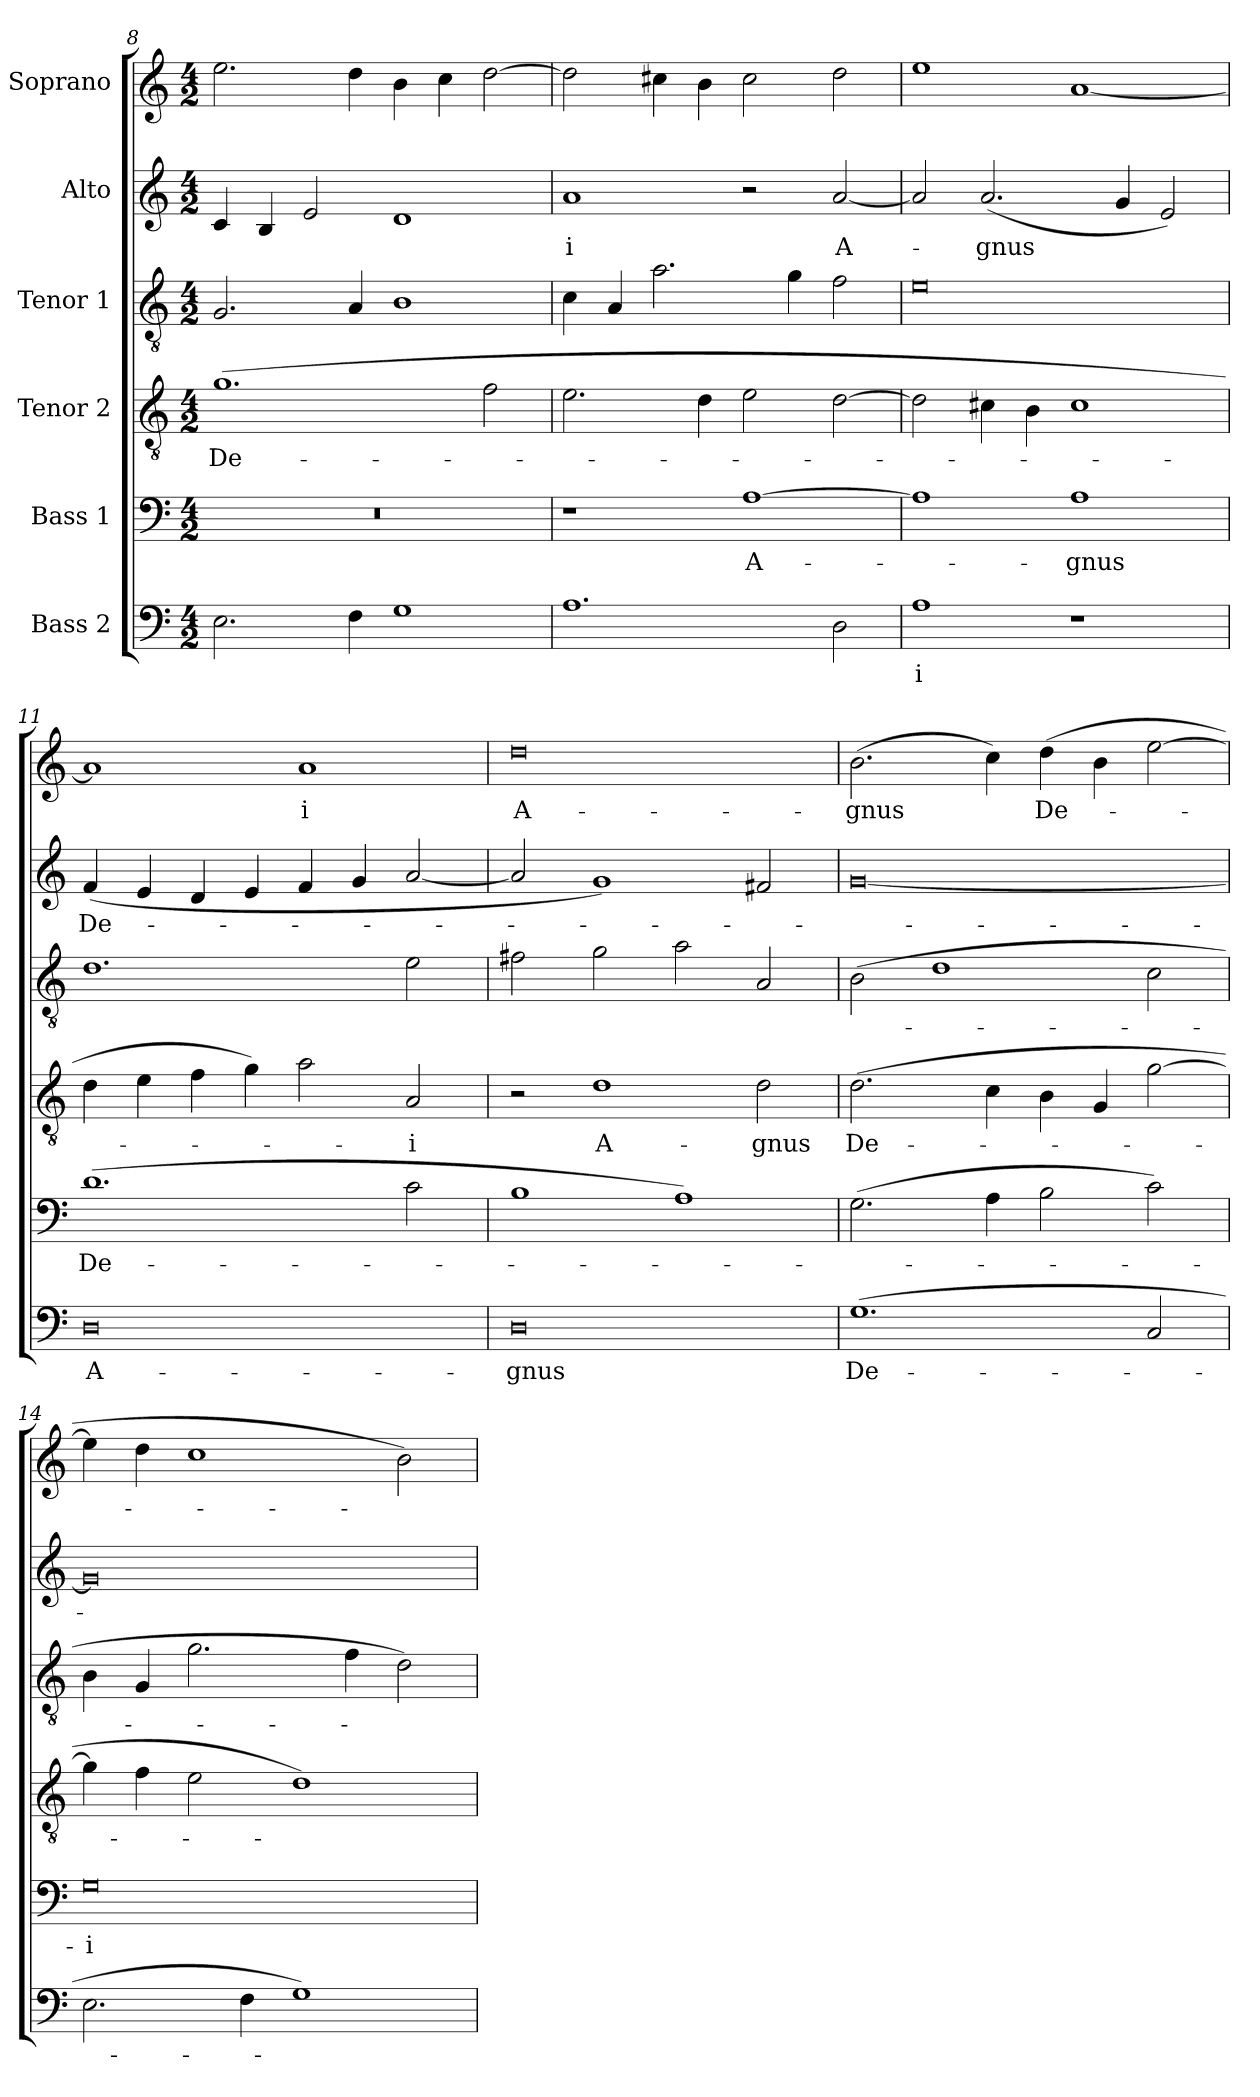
**kern	**text	**kern	**text	**kern	**text	**kern	**text	**kern	**text	**kern	**text
*part6	*part6	*part5	*part5	*part4	*part4	*part3	*part3	*part2	*part2	*part1	*part1
*staff6	*staff6	*staff5	*staff5	*staff4	*staff4	*staff3	*staff3	*staff2	*staff2	*staff1	*staff1
*I"Bass 2	*	*I"Bass 1	*	*I"Tenor 2	*	*I"Tenor 1	*	*I"Alto	*	*I"Soprano	*
*clefF4	*	*clefF4	*	*clefGv2	*	*clefGv2	*	*clefG2	*	*clefG2	*
*k[]	*	*k[]	*	*k[]	*	*k[]	*	*k[]	*	*k[]	*
*C:	*	*C:	*	*C:	*	*C:	*	*C:	*	*C:	*
*M4/2	*	*M4/2	*	*M4/2	*	*M4/2	*	*M4/2	*	*M4/2	*
=8	=8	=8	=8	=8	=8	=8	=8	=8	=8	=8	=8
2.E\	.	0r	.	(1.g	De-	2.G/	.	4c/	.	2.ee\	.
.	.	.	.	.	.	.	.	4B/	.	.	.
.	.	.	.	.	.	.	.	2e/	.	.	.
4F\	.	.	.	.	.	4A/	.	.	.	4dd\	.
1G	.	.	.	.	.	1B	.	1d	.	4b\	.
.	.	.	.	.	.	.	.	.	.	4cc\	.
.	.	.	.	2f\	.	.	.	.	.	[2dd\	.
=9	=9	=9	=9	=9	=9	=9	=9	=9	=9	=9	=9
1.A	.	1r	.	2.e\	.	4c\	.	1a	-i	2dd\]	.
.	.	.	.	.	.	4A/	.	.	.	.	.
.	.	.	.	.	.	2.a\	.	.	.	4cc#X\	.
.	.	.	.	4d\	.	.	.	.	.	4b\	.
.	.	[1A	A-	2e\	.	.	.	2r	.	2cc#\	.
.	.	.	.	.	.	4g\	.	.	.	.	.
2D\	.	.	.	[2d\	.	2f\	.	[2a/	A-	2dd\	.
=10	=10	=10	=10	=10	=10	=10	=10	=10	=10	=10	=10
1A	-i	1A]	.	2d\]	.	0e	.	2a/]	.	1ee	.
.	.	.	.	4c#X\	.	.	.	(2.a/	-gnus	.	.
.	.	.	.	4B\	.	.	.	.	.	.	.
1r	.	1A	-gnus	1c#	.	.	.	.	.	[1a	.
.	.	.	.	.	.	.	.	4g/	.	.	.
.	.	.	.	.	.	.	.	2e/)	.	.	.
=11	=11	=11	=11	=11	=11	=11	=11	=11	=11	=11	=11
0D	A-	(1.d	De-	4d\	.	1.d	.	(4f/	De-	1a]	.
.	.	.	.	4e\	.	.	.	4e/	.	.	.
.	.	.	.	4f\	.	.	.	4d/	.	.	.
.	.	.	.	4g\)	.	.	.	4e/	.	.	.
.	.	.	.	2a\	.	.	.	4f/	.	1a	-i
.	.	.	.	.	.	.	.	4g/	.	.	.
.	.	2c\	.	2A/	-i	2e\	.	[2a/	.	.	.
=12	=12	=12	=12	=12	=12	=12	=12	=12	=12	=12	=12
0D	-gnus	1B	.	2r	.	2f#X\	.	2a/]	.	0dd	A-
.	.	.	.	1d	A-	2g\	.	1g)	.	.	.
.	.	1A)	.	.	.	2a\	.	.	.	.	.
.	.	.	.	2d\	-gnus	2A/	.	2f#X/	.	.	.
!!LO:LB:g=z
=13	=13	=13	=13	=13	=13	=13	=13	=13	=13	=13	=13
(1.G	De-	(2.G\	-­-	(2.d\	De-	(2B\	-­-	[0g	-­-	(2.b\	-gnus
.	.	.	.	.	.	1d	.	.	.	.	.
.	.	4A\	.	4c\	.	.	.	.	.	4cc\)	.
.	.	2B\	.	4B\	.	.	.	.	.	(4dd\	De-
.	.	.	.	4G/	.	.	.	.	.	4b\	.
2C/	.	2c\)	.	[2g\	.	2c\	.	.	.	[2ee\	.
=14	=14	=14	=14	=14	=14	=14	=14	=14	=14	=14	=14
2.E\	.	0G	-i	4g\]	.	4B\	.	0g]	.	4ee\]	.
.	.	.	.	4f\	.	4G/	.	.	.	4dd\	.
.	.	.	.	2e\	.	2.g\	.	.	.	1cc	.
4F\	.	.	.	.	.	.	.	.	.	.	.
1G)	.	.	.	1d)	.	.	.	.	.	.	.
.	.	.	.	.	.	4f\	.	.	.	.	.
.	.	.	.	.	.	2d\)	.	.	.	2b\)	.
=	=	=	=	=	=	=	=	=	=	=	=
*-	*-	*-	*-	*-	*-	*-	*-	*-	*-	*-	*-
